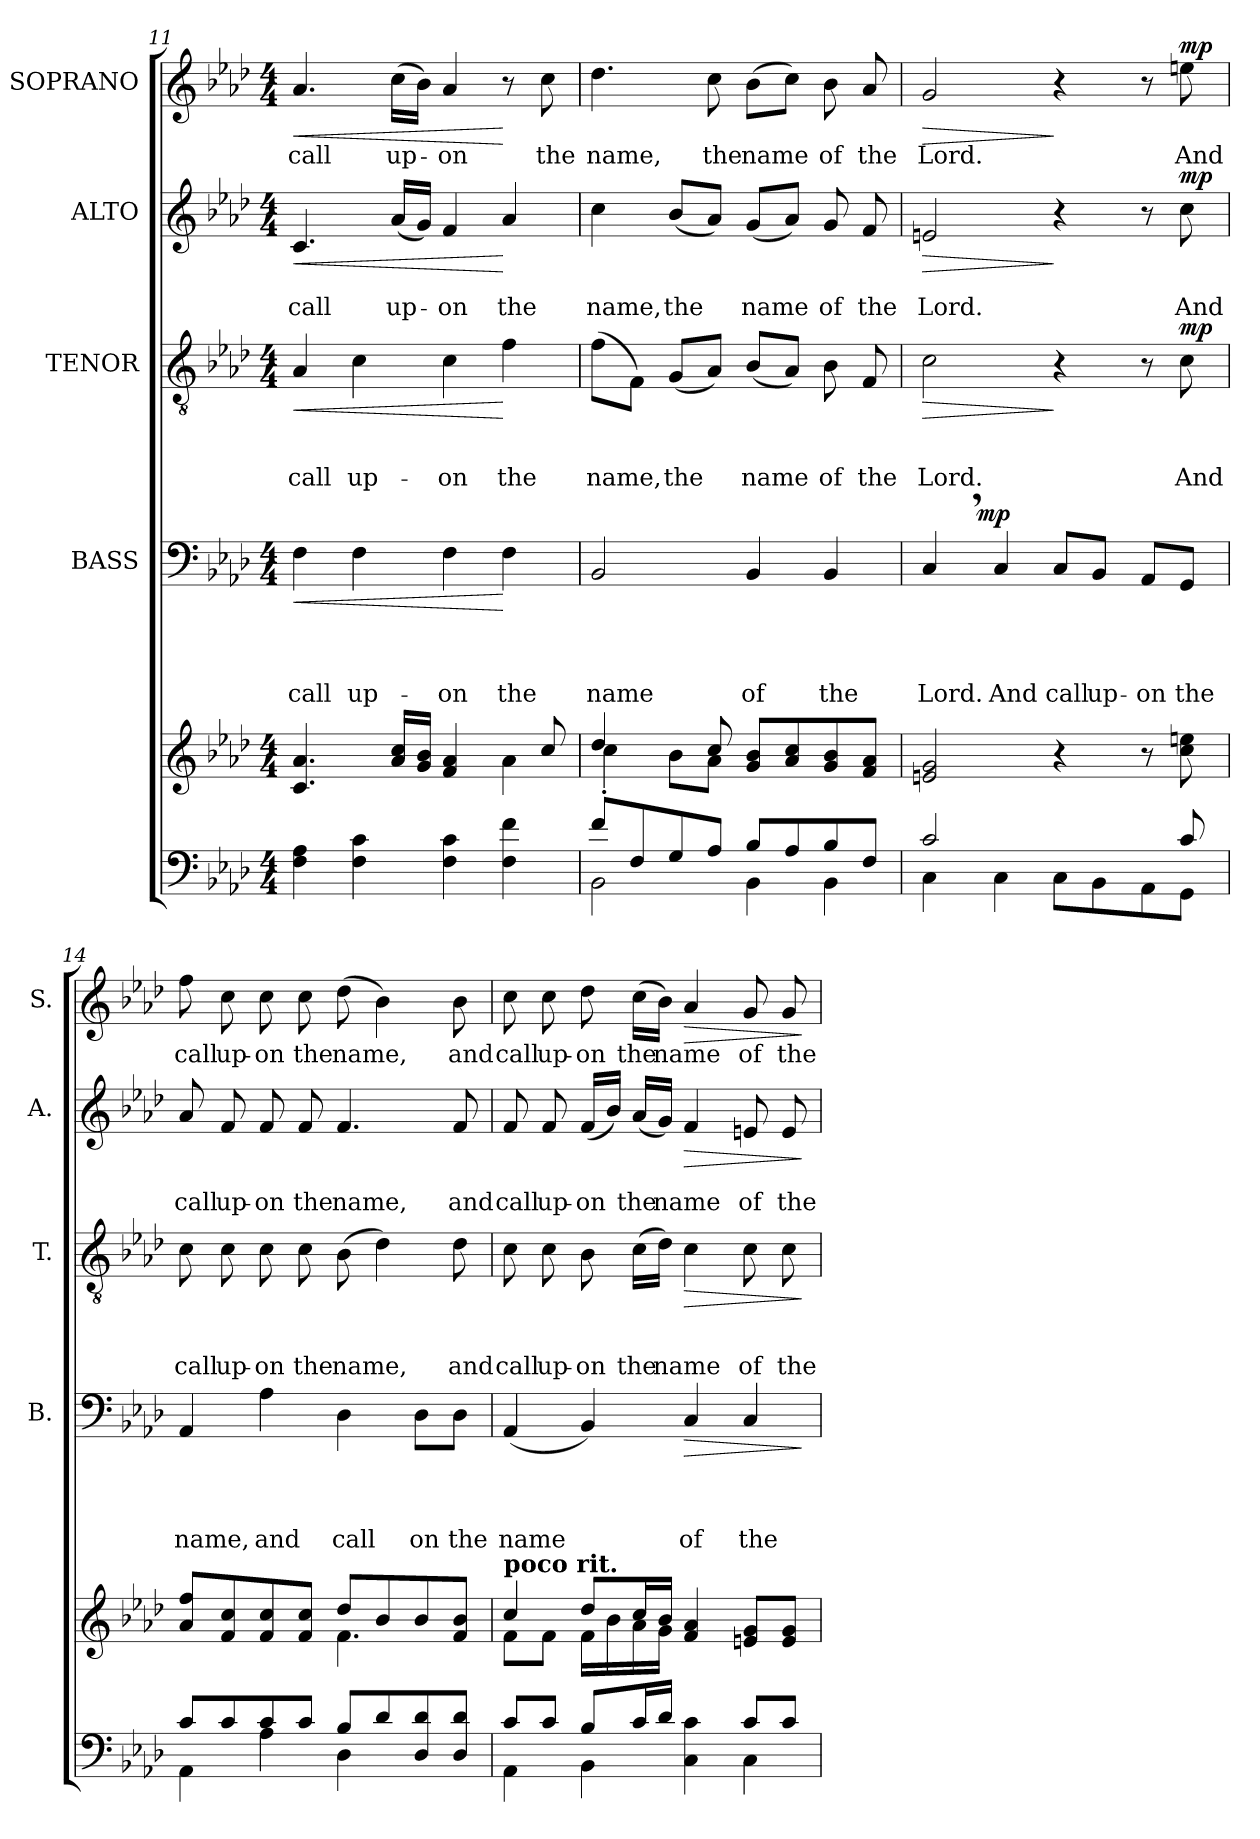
**kern	**kern	**kern	**text	**text	**text	**text	**dynam	**kern	**text	**text	**text	**dynam	**kern	**text	**text	**dynam	**kern	**text	**dynam
*part5	*part5	*part4	*part4	*part4	*part4	*part4	*part4	*part3	*part3	*part3	*part3	*part3	*part2	*part2	*part2	*part2	*part1	*part1	*part1
*staff6	*staff5	*staff4	*staff4	*staff4	*staff4	*staff4	*staff4	*staff3	*staff3	*staff3	*staff3	*staff3	*staff2	*staff2	*staff2	*staff2	*staff1	*staff1	*staff1
*	*	*I"BASS	*	*	*	*	*	*I"TENOR	*	*	*	*	*I"ALTO	*	*	*	*I"SOPRANO	*	*
*	*	*I'B.	*	*	*	*	*	*I'T.	*	*	*	*	*I'A.	*	*	*	*I'S.	*	*
*clefF4	*clefG2	*clefF4	*	*	*	*	*	*clefGv2	*	*	*	*	*clefG2	*	*	*	*clefG2	*	*
*k[b-e-a-d-]	*k[b-e-a-d-]	*k[b-e-a-d-]	*	*	*	*	*	*k[b-e-a-d-]	*	*	*	*	*k[b-e-a-d-]	*	*	*	*k[b-e-a-d-]	*	*
*A-:	*A-:	*A-:	*	*	*	*	*	*A-:	*	*	*	*	*A-:	*	*	*	*A-:	*	*
*M4/4	*M4/4	*M4/4	*	*	*	*	*	*M4/4	*	*	*	*	*M4/4	*	*	*	*M4/4	*	*
=11	=11	=11	=11	=11	=11	=11	=11	=11	=11	=11	=11	=11	=11	=11	=11	=11	=11	=11	=11
*	*^	*	*	*	*	*	*	*	*	*	*	*	*	*	*	*	*	*	*
!	!	!	!	!	!	!	!LO:LY:b	!LO:HP:b	!	!	!	!LO:LY:b	!LO:HP:b	!	!	!LO:LY:b	!LO:HP:b	!	!LO:LY:b	!LO:HP:b
4F\ 4A-\	4.c/ 4.a-/	2..ryy	4F\	.	.	.	call	<	4A-/	.	.	call	<	4.c/	.	call	<	4.a-/	call	<
!	!	!	!	!	!	!	!LO:LY:b	!	!	!	!	!LO:LY:b	!	!	!	!	!	!	!	!
4F\ 4c\	.	.	4F\	.	.	.	up-	.	4c\	.	.	up-	.	.	.	.	.	.	.	.
!	!	!	!	!	!	!	!	!	!	!	!	!	!	!	!	!LO:LY:b	!	!	!LO:LY:b	!
.	16a-/ 16cc/LL	.	.	.	.	.	.	.	.	.	.	.	.	(<16a-/LL	.	up-	.	(>16cc\LL	up-	.
.	16g/ 16b-/JJ	.	.	.	.	.	.	.	.	.	.	.	.	16g/JJ)	.	.	.	16b-\JJ)	.	.
!	!	!	!	!	!	!	!LO:LY:b	!	!	!	!	!LO:LY:b	!	!	!	!LO:LY:b	!	!	!LO:LY:b	!
4F\ 4c\	4f/ 4a-/	.	4F\	.	.	.	-on	.	4c\	.	.	-on	.	4f/	.	-on	.	4a-/	-on	.
!	!	!	!	!	!	!	!LO:LY:b	!	!	!	!	!LO:LY:b	!	!	!	!LO:LY:b	!	!	!	!
4F\ 4f\	4a-\	.	4F\	.	.	.	the	[	4f\	.	.	the	[	4a-/	.	the	[	8r	.	[
!	!	!	!	!	!	!	!	!	!	!	!	!	!	!	!	!	!	!	!LO:LY:b	!
.	.	8cc/	.	.	.	.	.	.	.	.	.	.	.	.	.	.	.	8cc\	the	.
=12	=12	=12	=12	=12	=12	=12	=12	=12	=12	=12	=12	=12	=12	=12	=12	=12	=12	=12	=12	=12
*^	*	*^	*	*	*	*	*	*	*	*	*	*	*	*	*	*	*	*	*	*
!	!	!	!	!	!	!	!	!	!LO:LY:b	!	!	!	!	!LO:LY:b	!	!	!	!LO:LY:b	!	!	!LO:LY:b	!
2BB-\	8f/L	4dd-/	4cc'<\	4.ryy	2BB-/	.	.	.	name	.	(>8f\L	.	.	name,	.	4cc\	.	name,	.	4.dd-\	name,	.
.	8F/	.	.	.	.	.	.	.	.	.	8F\J)	.	.	.	.	.	.	.	.	.	.	.
!	!	!	!	!	!	!	!	!	!	!	!	!	!	!LO:LY:b	!	!	!	!LO:LY:b	!	!	!	!
.	8G/	4ryy	8b-\L	.	.	.	.	.	.	.	(<8G/L	.	.	the	.	(<8b-/L	.	the	.	.	.	.
!	!	!	!	!	!	!	!	!	!	!	!	!	!	!	!	!	!	!	!	!	!LO:LY:b	!
.	8A-/J	.	8a-\J	8cc/	.	.	.	.	.	.	8A-/J)	.	.	.	.	8a-/J)	.	.	.	8cc\	the	.
!	!	!	!	!	!	!	!	!	!LO:LY:b	!	!	!	!	!LO:LY:b	!	!	!	!LO:LY:b	!	!	!LO:LY:b	!
4BB-\	8B-/L	8g/ 8b-/L	2ryy	2ryy	4BB-/	.	.	.	of	.	(<8B-/L	.	.	name	.	(<8g/L	.	name	.	(>8b-\L	name	.
.	8A-/	8a-/ 8cc/	.	.	.	.	.	.	.	.	8A-/J)	.	.	.	.	8a-/J)	.	.	.	8cc\J)	.	.
!	!	!	!	!	!	!	!	!	!LO:LY:b	!	!	!	!	!LO:LY:b	!	!	!	!LO:LY:b	!	!	!LO:LY:b	!
4BB-\	8B-/	8g/ 8b-/	.	.	4BB-/	.	.	.	the	.	8B-\	.	.	of	.	8g/	.	of	.	8b-\	of	.
!	!	!	!	!	!	!	!	!	!	!	!	!	!	!LO:LY:b	!	!	!	!LO:LY:b	!	!	!LO:LY:b	!
.	8F/J	8f/ 8a-/J	.	.	.	.	.	.	.	.	8F/	.	.	the	.	8f/	.	the	.	8a-/	the	.
*	*	*v	*v	*v	*	*	*	*	*	*	*	*	*	*	*	*	*	*	*	*	*	*
!!LO:PB:g=z
=13	=13	=13	=13	=13	=13	=13	=13	=13	=13	=13	=13	=13	=13	=13	=13	=13	=13	=13	=13	=13
!	!	!	!	!	!	!	!LO:LY:b	!	!	!	!	!LO:LY:b	!LO:HP:b	!	!	!LO:LY:b	!LO:HP:b	!	!LO:LY:b	!LO:HP:b
*	*	*	*^	*	*	*	*	*	*	*	*	*	*	*	*	*	*	*	*	*
2c/	4C\	2en/ 2g/	4C,>/	8..ryy	.	.	.	Lord.	.	2c\	.	.	Lord.	>	2en/	.	Lord.	>	2g/	Lord.	>
!	!	!	!	!	!	!	!	!	!LO:DY:a	!	!	!	!	!	!	!	!	!	!	!	!
.	.	.	.	2ryy	.	.	.	.	mp	.	.	.	.	.	.	.	.	.	.	.	.
!	!	!	!	!	!	!	!	!LO:LY:b	!	!	!	!	!	!	!	!	!	!	!	!	!
.	4C\	.	4C/	.	.	.	.	And	.	.	.	.	.	.	.	.	.	.	.	.	.
!	!	!	!	!	!	!	!	!LO:LY:b	!	!	!	!	!	!	!	!	!	!	!	!	!
4.ryy	8C\L	4r	8C/L	.	.	.	.	call	.	4r	.	.	.	]	4r	.	.	]	4r	.	]
!	!	!	!	!	!	!	!	!LO:LY:b	!	!	!	!	!	!	!	!	!	!	!	!	!
.	8BB-\	.	8BB-/J	.	.	.	.	up-	.	.	.	.	.	.	.	.	.	.	.	.	.
.	.	.	.	4ryy	.	.	.	.	.	.	.	.	.	.	.	.	.	.	.	.	.
!	!	!	!	!	!	!	!	!LO:LY:b	!	!	!	!	!	!	!	!	!	!	!	!	!
.	8AA-\	8r	8AA-/L	.	.	.	.	-on	.	8r	.	.	.	.	8r	.	.	.	8r	.	.
!	!	!	!	!	!	!	!	!LO:LY:b	!	!	!	!	!LO:LY:b	!LO:DY:a	!	!	!LO:LY:b	!LO:DY:a	!	!LO:LY:b	!LO:DY:a
8c/	8GG\J	8cc\ 8een\	8GG/J	.	.	.	.	the	.	8c\	.	.	And	mp	8cc\	.	And	mp	8een\	And	mp
.	.	.	.	32ryy	.	.	.	.	.	.	.	.	.	.	.	.	.	.	.	.	.
=14	=14	=14	=14	=14	=14	=14	=14	=14	=14	=14	=14	=14	=14	=14	=14	=14	=14	=14	=14	=14	=14
*	*	*^	*	*	*	*	*	*	*	*	*	*	*	*	*	*	*	*	*	*	*
!	!	!	!	!	!	!	!	!	!LO:LY:b	!	!	!	!	!LO:LY:b	!	!	!	!LO:LY:b	!	!	!LO:LY:b	!
*	*	*	*	*v	*v	*	*	*	*	*	*	*	*	*	*	*	*	*	*	*	*	*
4AA-\	8c/L	8a-/ 8ff/L	2ryy	4AA-/	.	.	.	name,	.	8c\	.	.	call	.	8a-/	.	call	.	8ff\	call	.
!	!	!	!	!	!	!	!	!	!	!	!	!	!LO:LY:b	!	!	!	!LO:LY:b	!	!	!LO:LY:b	!
.	8c/	8f/ 8cc/	.	.	.	.	.	.	.	8c\	.	.	up-	.	8f/	.	up-	.	8cc\	up-	.
!	!	!	!	!	!	!	!	!LO:LY:b	!	!	!	!	!LO:LY:b	!	!	!	!LO:LY:b	!	!	!LO:LY:b	!
4A-\	8c/	8f/ 8cc/	.	4A-\	.	.	.	and	.	8c\	.	.	-on	.	8f/	.	-on	.	8cc\	-on	.
!	!	!	!	!	!	!	!	!	!	!	!	!	!LO:LY:b	!	!	!	!LO:LY:b	!	!	!LO:LY:b	!
.	8c/J	8f/ 8cc/J	.	.	.	.	.	.	.	8c\	.	.	the	.	8f/	.	the	.	8cc\	the	.
!	!	!	!	!	!	!	!	!LO:LY:b	!	!	!	!	!LO:LY:b	!	!	!	!LO:LY:b	!	!	!LO:LY:b	!
4D-\	8B-/L	8dd-/L	4.f\	4D-\	.	.	.	call	.	(>8B-\	.	.	name,	.	4.f/	.	name,	.	(>8dd-\	name,	.
.	8d-/	8b-/	.	.	.	.	.	.	.	4d-\)	.	.	.	.	.	.	.	.	4b-\)	.	.
!	!	!	!	!	!	!	!	!LO:LY:b	!	!	!	!	!	!	!	!	!	!	!	!	!
4ryy	8D-/ 8d-/	8b-/	.	8D-\L	.	.	.	on	.	.	.	.	.	.	.	.	.	.	.	.	.
!	!	!	!	!	!	!	!	!LO:LY:b	!	!	!	!	!LO:LY:b	!	!	!	!LO:LY:b	!	!	!LO:LY:b	!
.	8D-/ 8d-/J	8f/ 8b-/J	8ryy	8D-\J	.	.	.	the	.	8d-\	.	.	and	.	8f/	.	and	.	8b-\	and	.
=15	=15	=15	=15	=15	=15	=15	=15	=15	=15	=15	=15	=15	=15	=15	=15	=15	=15	=15	=15	=15	=15
!	!	!LO:TX:a:B:t=poco rit.	!	!	!	!	!	!	!	!	!	!	!	!	!	!	!	!	!	!	!
!	!	!	!	!	!	!	!	!LO:LY:b	!	!	!	!	!LO:LY:b	!	!	!	!LO:LY:b	!	!	!LO:LY:b	!
4AA-\	8c/L	4cc/	8f\L	(<4AA-/	.	.	.	name	.	8c\	.	.	call	.	8f/	.	call	.	8cc\	call	.
!	!	!	!	!	!	!	!	!	!	!	!	!	!LO:LY:b	!	!	!	!LO:LY:b	!	!	!LO:LY:b	!
.	8c/J	.	8f\J	.	.	.	.	.	.	8c\	.	.	up-	.	8f/	.	up-	.	8cc\	up-	.
!	!	!	!	!	!	!	!	!	!	!	!	!	!LO:LY:b	!	!	!	!LO:LY:b	!	!	!LO:LY:b	!
4BB-\	8B-/L	8dd-/L	16f\LL	4BB-/)	.	.	.	.	.	8B-\	.	.	-on	.	(<16f/LL	.	-on	.	8dd-\	-on	.
.	.	.	16b-\	.	.	.	.	.	.	.	.	.	.	.	16b-/JJ)	.	.	.	.	.	.
!	!	!	!	!	!	!	!	!	!	!	!	!	!LO:LY:b	!	!	!	!LO:LY:b	!	!	!LO:LY:b	!
.	16c/L	16cc/L	16a-\	.	.	.	.	.	.	(>16c\LL	.	.	the	.	(<16a-/LL	.	the	.	(>16cc\LL	the	.
!	!	!	!	!	!	!	!	!	!	!	!	!	!LO:LY:b	!	!	!	!LO:LY:b	!	!	!LO:LY:b	!
.	16d-/JJ	16b-/JJ	16g\JJ	.	.	.	.	.	.	16d-\JJ)	.	.	name	.	16g/JJ)	.	name	.	16b-\JJ)	name	.
!	!	!	!	!	!	!	!	!LO:LY:b	!LO:HP:b	!	!	!	!	!LO:HP:b	!	!	!	!LO:HP:b	!	!	!LO:HP:b
4ryy	4C\ 4c\	4f/ 4a-/	2ryy	4C/	.	.	.	of	>	4c\	.	.	.	>	4f/	.	.	>	4a-/	.	>
!	!	!	!	!	!	!	!	!LO:LY:b	!	!	!	!	!LO:LY:b	!	!	!	!LO:LY:b	!	!	!LO:LY:b	!
4C\	8c/L	8en/ 8g/L	.	4C/	.	.	.	the	.	8c\	.	.	of	.	8en/	.	of	.	8g/	of	.
!	!	!	!	!	!	!	!	!	!	!	!	!	!LO:LY:b	!	!	!	!LO:LY:b	!	!	!LO:LY:b	!
.	8c/J	8e/ 8g/J	.	.	.	.	.	.	.	8c\	.	.	the	.	8e/	.	the	.	8g</	the	.
*v	*v	*	*	*	*	*	*	*	*	*	*	*	*	*	*	*	*	*	*	*	*
*	*v	*v	*	*	*	*	*	*	*	*	*	*	*	*	*	*	*	*	*	*
.	.	.	.	.	.	.	]	.	.	.	.	]	.	.	.	]	.	.	]
=	=	=	=	=	=	=	=	=	=	=	=	=	=	=	=	=	=	=	=
*-	*-	*-	*-	*-	*-	*-	*-	*-	*-	*-	*-	*-	*-	*-	*-	*-	*-	*-	*-
